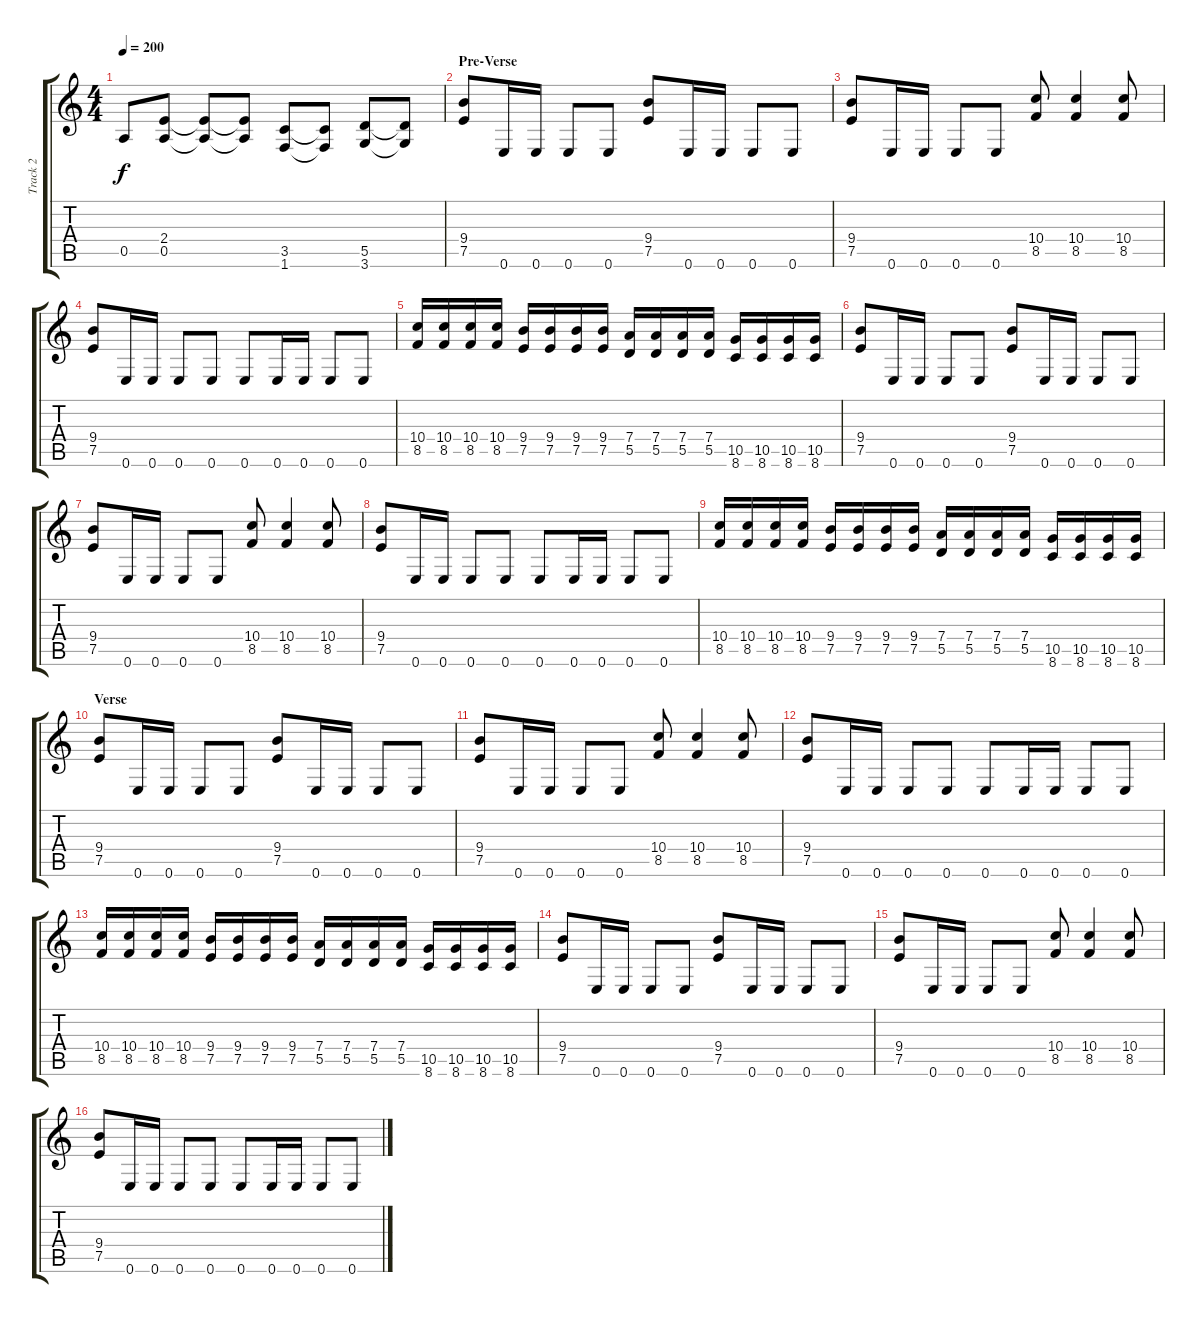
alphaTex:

\track ("Track 2" "Track 2") {instrument distortionguitar}
\staff {score tabs}
\tuning (E4 B3 G3 D3 A2 E2) {hide}
\ts (4 4)
\tempo 200
\clef g2
\ks c
0.5.8{dy f} (2.4 0.5).8 (2.4{t} 0.5{t}).8 (2.4{t} 0.5{t}).8 (3.5 1.6).8 (3.5{t} 1.6{t}).8 (5.5 3.6).8 (5.5{t} 3.6{t}).8 |
\section ("" "Pre-Verse")
(9.4 7.5).8 0.6.16 0.6.16 0.6.8 0.6.8 (9.4 7.5).8 0.6.16 0.6.16 0.6.8 0.6.8 |
(9.4 7.5).8 0.6.16 0.6.16 0.6.8 0.6.8 (10.4 8.5).8 (10.4 8.5).4 (10.4 8.5).8 |
(9.4 7.5).8 0.6.16 0.6.16 0.6.8 0.6.8 0.6.8 0.6.16 0.6.16 0.6.8 0.6.8 |
(10.4 8.5).16 (10.4 8.5).16 (10.4 8.5).16 (10.4 8.5).16 (9.4 7.5).16 (9.4 7.5).16 (9.4 7.5).16 (9.4 7.5).16 (7.4 5.5).16 (7.4 5.5).16 (7.4 5.5).16 (7.4 5.5).16 (10.5 8.6).16 (10.5 8.6).16 (10.5 8.6).16 (10.5 8.6).16 |
(9.4 7.5).8 0.6.16 0.6.16 0.6.8 0.6.8 (9.4 7.5).8 0.6.16 0.6.16 0.6.8 0.6.8 |
(9.4 7.5).8 0.6.16 0.6.16 0.6.8 0.6.8 (10.4 8.5).8 (10.4 8.5).4 (10.4 8.5).8 |
(9.4 7.5).8 0.6.16 0.6.16 0.6.8 0.6.8 0.6.8 0.6.16 0.6.16 0.6.8 0.6.8 |
(10.4 8.5).16 (10.4 8.5).16 (10.4 8.5).16 (10.4 8.5).16 (9.4 7.5).16 (9.4 7.5).16 (9.4 7.5).16 (9.4 7.5).16 (7.4 5.5).16 (7.4 5.5).16 (7.4 5.5).16 (7.4 5.5).16 (10.5 8.6).16 (10.5 8.6).16 (10.5 8.6).16 (10.5 8.6).16 |
\section ("" "Verse")
(9.4 7.5).8 0.6.16 0.6.16 0.6.8 0.6.8 (9.4 7.5).8 0.6.16 0.6.16 0.6.8 0.6.8 |
(9.4 7.5).8 0.6.16 0.6.16 0.6.8 0.6.8 (10.4 8.5).8 (10.4 8.5).4 (10.4 8.5).8 |
(9.4 7.5).8 0.6.16 0.6.16 0.6.8 0.6.8 0.6.8 0.6.16 0.6.16 0.6.8 0.6.8 |
(10.4 8.5).16 (10.4 8.5).16 (10.4 8.5).16 (10.4 8.5).16 (9.4 7.5).16 (9.4 7.5).16 (9.4 7.5).16 (9.4 7.5).16 (7.4 5.5).16 (7.4 5.5).16 (7.4 5.5).16 (7.4 5.5).16 (10.5 8.6).16 (10.5 8.6).16 (10.5 8.6).16 (10.5 8.6).16 |
(9.4 7.5).8 0.6.16 0.6.16 0.6.8 0.6.8 (9.4 7.5).8 0.6.16 0.6.16 0.6.8 0.6.8 |
(9.4 7.5).8 0.6.16 0.6.16 0.6.8 0.6.8 (10.4 8.5).8 (10.4 8.5).4 (10.4 8.5).8 |
(9.4 7.5).8 0.6.16 0.6.16 0.6.8 0.6.8 0.6.8 0.6.16 0.6.16 0.6.8 0.6.8
